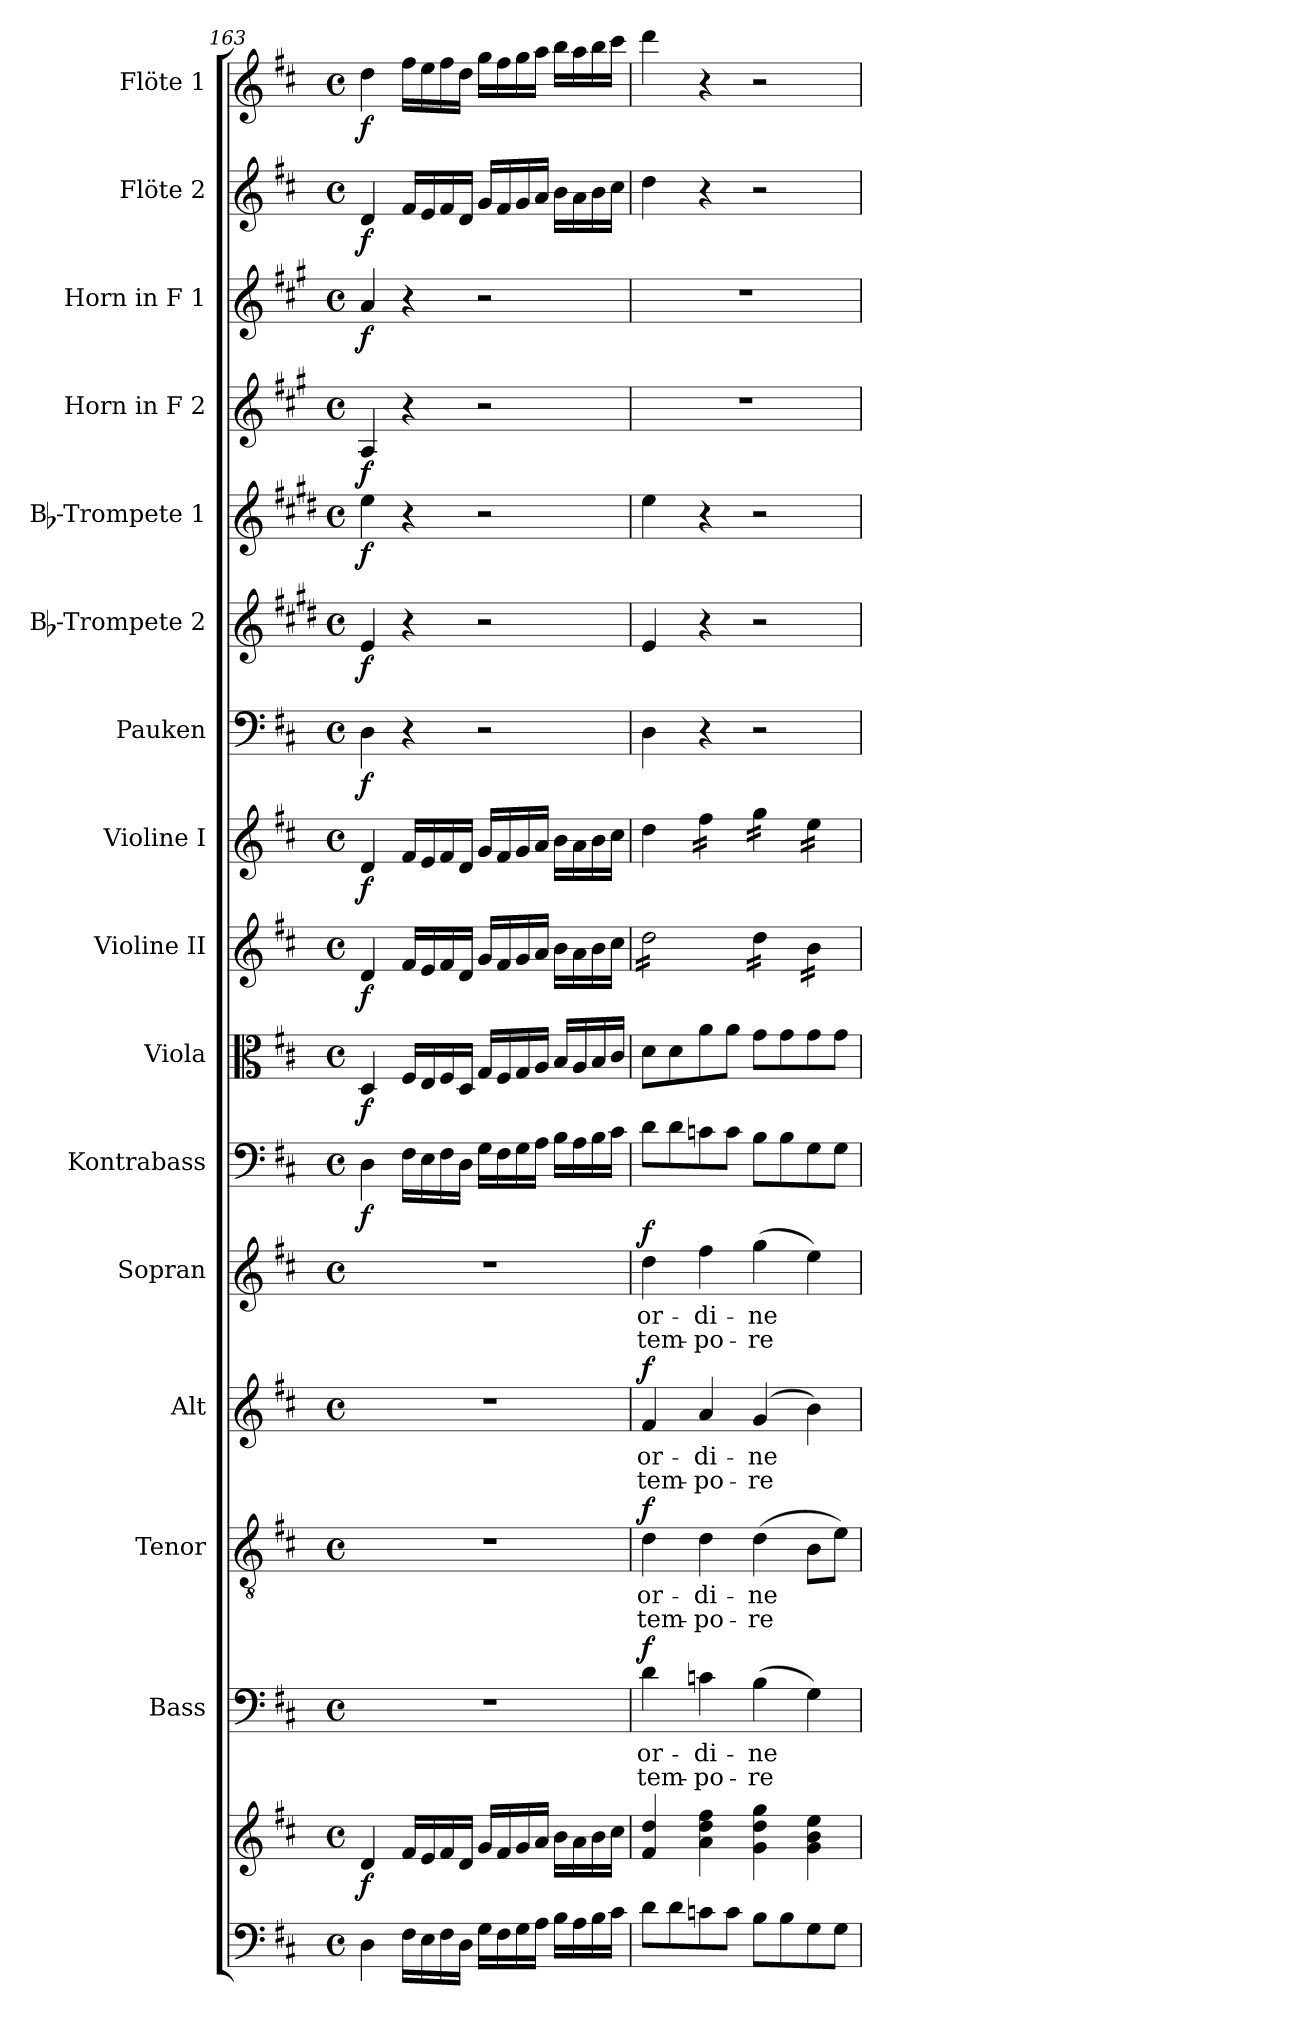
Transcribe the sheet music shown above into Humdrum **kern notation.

**kern	**kern	**dynam	**kern	**text	**text	**dynam	**kern	**text	**text	**dynam	**kern	**text	**text	**dynam	**kern	**text	**text	**dynam	**kern	**dynam	**kern	**dynam	**kern	**dynam	**kern	**dynam	**kern	**dynam	**kern	**dynam	**kern	**dynam	**kern	**dynam	**kern	**dynam	**kern	**dynam	**kern	**dynam
*part16	*part16	*part16	*part15	*part15	*part15	*part15	*part14	*part14	*part14	*part14	*part13	*part13	*part13	*part13	*part12	*part12	*part12	*part12	*part11	*part11	*part10	*part10	*part9	*part9	*part8	*part8	*part7	*part7	*part6	*part6	*part5	*part5	*part4	*part4	*part3	*part3	*part2	*part2	*part1	*part1
*staff17	*staff16	*staff16/17	*staff15	*staff15	*staff15	*staff15	*staff14	*staff14	*staff14	*staff14	*staff13	*staff13	*staff13	*staff13	*staff12	*staff12	*staff12	*staff12	*staff11	*staff11	*staff10	*staff10	*staff9	*staff9	*staff8	*staff8	*staff7	*staff7	*staff6	*staff6	*staff5	*staff5	*staff4	*staff4	*staff3	*staff3	*staff2	*staff2	*staff1	*staff1
*	*	*	*I"Bass	*	*	*	*I"Tenor	*	*	*	*I"Alt	*	*	*	*I"Sopran	*	*	*	*I"Kontrabass	*	*I"Viola	*	*I"Violine II	*	*I"Violine I	*	*I"Pauken	*	*I"Bb-Trompete 2	*	*I"Bb-Trompete 1	*	*I"Horn in F 2	*	*I"Horn in F 1	*	*I"Flöte 2	*	*I"Flöte 1	*
*	*	*	*I'B.	*	*	*	*I'T.	*	*	*	*I'A.	*	*	*	*I'S.	*	*	*	*I'Kb.	*	*I'Vla.	*	*I'Vl. II	*	*I'Vl. I	*	*I'Pk.	*	*I'Bb Trp. 2	*	*I'Bb Trp. 1	*	*	*	*	*	*I'Fl. 2	*	*I'Fl. 1	*
*clefF4	*clefG2	*	*clefF4	*	*	*	*clefGv2	*	*	*	*clefG2	*	*	*	*clefG2	*	*	*	*clefF4	*	*clefC3	*	*clefG2	*	*clefG2	*	*clefF4	*	*clefG2	*	*clefG2	*	*clefG2	*	*clefG2	*	*clefG2	*	*clefG2	*
*	*	*	*	*	*	*	*	*	*	*	*	*	*	*	*	*	*	*	*ITrd7c12	*	*	*	*	*	*	*	*	*	*ITrd1c2	*	*ITrd1c2	*	*ITrd4c7	*	*ITrd4c7	*	*	*	*	*
*k[f#c#]	*k[f#c#]	*	*k[f#c#]	*	*	*	*k[f#c#]	*	*	*	*k[f#c#]	*	*	*	*k[f#c#]	*	*	*	*k[f#c#]	*	*k[f#c#]	*	*k[f#c#]	*	*k[f#c#]	*	*k[f#c#]	*	*k[f#c#]	*	*k[f#c#]	*	*k[f#c#]	*	*k[f#c#]	*	*k[f#c#]	*	*k[f#c#]	*
*D:	*D:	*	*D:	*	*	*	*D:	*	*	*	*D:	*	*	*	*D:	*	*	*	*D:	*	*D:	*	*D:	*	*D:	*	*D:	*	*D:	*	*D:	*	*D:	*	*D:	*	*D:	*	*D:	*
*M4/4	*M4/4	*	*M4/4	*	*	*	*M4/4	*	*	*	*M4/4	*	*	*	*M4/4	*	*	*	*M4/4	*	*M4/4	*	*M4/4	*	*M4/4	*	*M4/4	*	*M4/4	*	*M4/4	*	*M4/4	*	*M4/4	*	*M4/4	*	*M4/4	*
*met(c)	*met(c)	*	*met(c)	*	*	*	*met(c)	*	*	*	*met(c)	*	*	*	*met(c)	*	*	*	*met(c)	*	*met(c)	*	*met(c)	*	*met(c)	*	*met(c)	*	*met(c)	*	*met(c)	*	*met(c)	*	*met(c)	*	*met(c)	*	*met(c)	*
=163	=163	=163	=163	=163	=163	=163	=163	=163	=163	=163	=163	=163	=163	=163	=163	=163	=163	=163	=163	=163	=163	=163	=163	=163	=163	=163	=163	=163	=163	=163	=163	=163	=163	=163	=163	=163	=163	=163	=163	=163
!	!	!LO:DY:b	!	!	!	!	!	!	!	!	!	!	!	!	!	!	!	!	!	!LO:DY:b	!	!LO:DY:b	!	!LO:DY:b	!	!LO:DY:b	!	!LO:DY:b	!	!LO:DY:b	!	!LO:DY:b	!	!LO:DY:b	!	!LO:DY:b	!	!LO:DY:b	!	!LO:DY:b
4D\	4d/	f	1r	.	.	.	1r	.	.	.	1r	.	.	.	1r	.	.	.	4DD\	f	4D/	f	4d/	f	4d/	f	4D\	f	4d/	f	4dd\	f	4D/	f	4d/	f	4d/	f	4dd\	f
16F#\LL	16f#/LL	.	.	.	.	.	.	.	.	.	.	.	.	.	.	.	.	.	16FF#\LL	.	16F#/LL	.	16f#/LL	.	16f#/LL	.	4r	.	4r	.	4r	.	4r	.	4r	.	16f#/LL	.	16ff#\LL	.
16E\	16e/	.	.	.	.	.	.	.	.	.	.	.	.	.	.	.	.	.	16EE\	.	16E/	.	16e/	.	16e/	.	.	.	.	.	.	.	.	.	.	.	16e/	.	16ee\	.
16F#\	16f#/	.	.	.	.	.	.	.	.	.	.	.	.	.	.	.	.	.	16FF#\	.	16F#/	.	16f#/	.	16f#/	.	.	.	.	.	.	.	.	.	.	.	16f#/	.	16ff#\	.
16D\JJ	16d/JJ	.	.	.	.	.	.	.	.	.	.	.	.	.	.	.	.	.	16DD\JJ	.	16D/JJ	.	16d/JJ	.	16d/JJ	.	.	.	.	.	.	.	.	.	.	.	16d/JJ	.	16dd\JJ	.
16G\LL	16g/LL	.	.	.	.	.	.	.	.	.	.	.	.	.	.	.	.	.	16GG\LL	.	16G/LL	.	16g/LL	.	16g/LL	.	2r	.	2r	.	2r	.	2r	.	2r	.	16g/LL	.	16gg\LL	.
16F#\	16f#/	.	.	.	.	.	.	.	.	.	.	.	.	.	.	.	.	.	16FF#\	.	16F#/	.	16f#/	.	16f#/	.	.	.	.	.	.	.	.	.	.	.	16f#/	.	16ff#\	.
16G\	16g/	.	.	.	.	.	.	.	.	.	.	.	.	.	.	.	.	.	16GG\	.	16G/	.	16g/	.	16g/	.	.	.	.	.	.	.	.	.	.	.	16g/	.	16gg\	.
16A\JJ	16a/JJ	.	.	.	.	.	.	.	.	.	.	.	.	.	.	.	.	.	16AA\JJ	.	16A/JJ	.	16a/JJ	.	16a/JJ	.	.	.	.	.	.	.	.	.	.	.	16a/JJ	.	16aa\JJ	.
16B\LL	16b\LL	.	.	.	.	.	.	.	.	.	.	.	.	.	.	.	.	.	16BB\LL	.	16B/LL	.	16b\LL	.	16b\LL	.	.	.	.	.	.	.	.	.	.	.	16b\LL	.	16bb\LL	.
16A\	16a\	.	.	.	.	.	.	.	.	.	.	.	.	.	.	.	.	.	16AA\	.	16A/	.	16a\	.	16a\	.	.	.	.	.	.	.	.	.	.	.	16a\	.	16aa\	.
16B\	16b\	.	.	.	.	.	.	.	.	.	.	.	.	.	.	.	.	.	16BB\	.	16B/	.	16b\	.	16b\	.	.	.	.	.	.	.	.	.	.	.	16b\	.	16bb\	.
16c#\JJ	16cc#\JJ	.	.	.	.	.	.	.	.	.	.	.	.	.	.	.	.	.	16C#\JJ	.	16c#/JJ	.	16cc#\JJ	.	16cc#\JJ	.	.	.	.	.	.	.	.	.	.	.	16cc#\JJ	.	16ccc#\JJ	.
=164	=164	=164	=164	=164	=164	=164	=164	=164	=164	=164	=164	=164	=164	=164	=164	=164	=164	=164	=164	=164	=164	=164	=164	=164	=164	=164	=164	=164	=164	=164	=164	=164	=164	=164	=164	=164	=164	=164	=164	=164
!	!	!	!	!LO:LY:b	!LO:LY:b	!LO:DY:a	!	!LO:LY:b	!LO:LY:b	!LO:DY:a	!	!LO:LY:b	!LO:LY:b	!LO:DY:a	!	!LO:LY:b	!LO:LY:b	!LO:DY:a	!	!	!	!	!	!	!	!	!	!	!	!	!	!	!	!	!	!	!	!	!	!
*	*	*	*	*	*	*	*	*	*	*	*	*	*	*	*	*	*	*	*	*	*	*	*tremolo	*	*	*	*	*	*	*	*	*	*	*	*	*	*	*	*	*
8d\L	4f#/ 4dd/	.	4d\	or-	tem-	f	4d\	or-	tem-	f	4f#/	or-	tem-	f	4dd\	or-	tem-	f	8D\L	.	8d\L	.	16dd\LL	.	4dd\	.	4D\	.	4d/	.	4dd\	.	1r	.	1r	.	4dd\	.	4ddd\	.
.	.	.	.	.	.	.	.	.	.	.	.	.	.	.	.	.	.	.	.	.	.	.	16dd\	.	.	.	.	.	.	.	.	.	.	.	.	.	.	.	.	.
8d\	.	.	.	.	.	.	.	.	.	.	.	.	.	.	.	.	.	.	8D\	.	8d\	.	16dd\	.	.	.	.	.	.	.	.	.	.	.	.	.	.	.	.	.
.	.	.	.	.	.	.	.	.	.	.	.	.	.	.	.	.	.	.	.	.	.	.	16dd\	.	.	.	.	.	.	.	.	.	.	.	.	.	.	.	.	.
!	!	!	!	!LO:LY:b	!LO:LY:b	!	!	!LO:LY:b	!LO:LY:b	!	!	!LO:LY:b	!LO:LY:b	!	!	!LO:LY:b	!LO:LY:b	!	!	!	!	!	!	!	!	!	!	!	!	!	!	!	!	!	!	!	!	!	!	!
*	*	*	*	*	*	*	*	*	*	*	*	*	*	*	*	*	*	*	*	*	*	*	*	*	*tremolo	*	*	*	*	*	*	*	*	*	*	*	*	*	*	*
8cn\	4a\ 4dd\ 4ff#\	.	4cn\	-di-	-po-	.	4d\	-di-	-po-	.	4a/	-di-	-po-	.	4ff#\	-di-	-po-	.	8Cn\	.	8a\	.	16dd\	.	16ff#\LL	.	4r	.	4r	.	4r	.	.	.	.	.	4r	.	4r	.
.	.	.	.	.	.	.	.	.	.	.	.	.	.	.	.	.	.	.	.	.	.	.	16dd\	.	16ff#\	.	.	.	.	.	.	.	.	.	.	.	.	.	.	.
8c\J	.	.	.	.	.	.	.	.	.	.	.	.	.	.	.	.	.	.	8C\J	.	8a\J	.	16dd\	.	16ff#\	.	.	.	.	.	.	.	.	.	.	.	.	.	.	.
.	.	.	.	.	.	.	.	.	.	.	.	.	.	.	.	.	.	.	.	.	.	.	16dd\JJ	.	16ff#\JJ	.	.	.	.	.	.	.	.	.	.	.	.	.	.	.
!	!	!	!	!LO:LY:b	!LO:LY:b	!	!	!LO:LY:b	!LO:LY:b	!	!	!LO:LY:b	!LO:LY:b	!	!	!LO:LY:b	!LO:LY:b	!	!	!	!	!	!	!	!	!	!	!	!	!	!	!	!	!	!	!	!	!	!	!
8B\L	4g\ 4dd\ 4gg\	.	(>4B\	-ne	-re	.	(>4d\	-ne	-re	.	(4g/	-ne	-re	.	(>4gg\	-ne	-re	.	8BB\L	.	8g\L	.	16dd\LL	.	16gg\LL	.	2r	.	2r	.	2r	.	.	.	.	.	2r	.	2r	.
.	.	.	.	.	.	.	.	.	.	.	.	.	.	.	.	.	.	.	.	.	.	.	16dd\	.	16gg\	.	.	.	.	.	.	.	.	.	.	.	.	.	.	.
8B\	.	.	.	.	.	.	.	.	.	.	.	.	.	.	.	.	.	.	8BB\	.	8g\	.	16dd\	.	16gg\	.	.	.	.	.	.	.	.	.	.	.	.	.	.	.
.	.	.	.	.	.	.	.	.	.	.	.	.	.	.	.	.	.	.	.	.	.	.	16dd\JJ	.	16gg\JJ	.	.	.	.	.	.	.	.	.	.	.	.	.	.	.
8G\	4g\ 4b\ 4ee\	.	4G\)	.	.	.	8B\L	.	.	.	4b\)	.	.	.	4ee\)	.	.	.	8GG\	.	8g\	.	16b\LL	.	16ee\LL	.	.	.	.	.	.	.	.	.	.	.	.	.	.	.
.	.	.	.	.	.	.	.	.	.	.	.	.	.	.	.	.	.	.	.	.	.	.	16b\	.	16ee\	.	.	.	.	.	.	.	.	.	.	.	.	.	.	.
8G\J	.	.	.	.	.	.	8e\J)	.	.	.	.	.	.	.	.	.	.	.	8GG\J	.	8g\J	.	16b\	.	16ee\	.	.	.	.	.	.	.	.	.	.	.	.	.	.	.
.	.	.	.	.	.	.	.	.	.	.	.	.	.	.	.	.	.	.	.	.	.	.	16b\JJ	.	16ee\JJ	.	.	.	.	.	.	.	.	.	.	.	.	.	.	.
*	*	*	*	*	*	*	*	*	*	*	*	*	*	*	*	*	*	*	*	*	*	*	*	*	*Xtremolo	*	*	*	*	*	*	*	*	*	*	*	*	*	*	*
*	*	*	*	*	*	*	*	*	*	*	*	*	*	*	*	*	*	*	*	*	*	*	*Xtremolo	*	*	*	*	*	*	*	*	*	*	*	*	*	*	*	*	*
=	=	=	=	=	=	=	=	=	=	=	=	=	=	=	=	=	=	=	=	=	=	=	=	=	=	=	=	=	=	=	=	=	=	=	=	=	=	=	=	=
*-	*-	*-	*-	*-	*-	*-	*-	*-	*-	*-	*-	*-	*-	*-	*-	*-	*-	*-	*-	*-	*-	*-	*-	*-	*-	*-	*-	*-	*-	*-	*-	*-	*-	*-	*-	*-	*-	*-	*-	*-
